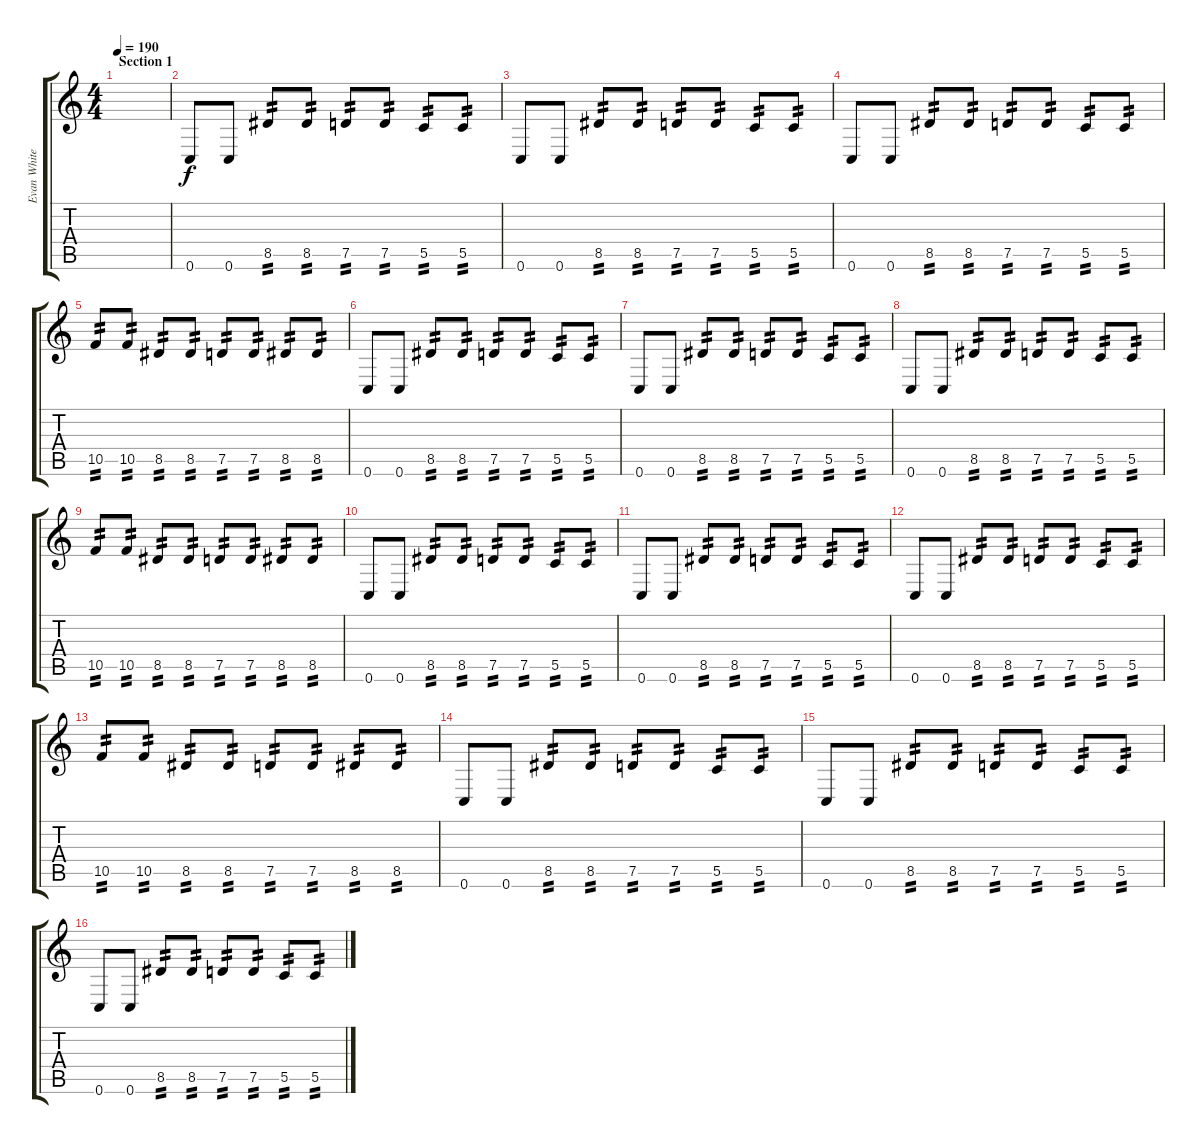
\track ("Evan White" "Evan White") {instrument distortionguitar}
\staff {score tabs}
\tuning (D4 A3 F3 C3 G2 C2) {hide}
\ts (4 4)
\section ("" "Section 1")
\tempo 190
\clef g2
\ks c
|
0.6.8 0.6.8 8.5.8{tp 2} 8.5.8{tp 2} 7.5.8{tp 2} 7.5.8{tp 2} 5.5.8{tp 2} 5.5.8{tp 2} |
0.6.8 0.6.8 8.5.8{tp 2} 8.5.8{tp 2} 7.5.8{tp 2} 7.5.8{tp 2} 5.5.8{tp 2} 5.5.8{tp 2} |
0.6.8 0.6.8 8.5.8{tp 2} 8.5.8{tp 2} 7.5.8{tp 2} 7.5.8{tp 2} 5.5.8{tp 2} 5.5.8{tp 2} |
10.5.8{tp 2} 10.5.8{tp 2} 8.5.8{tp 2} 8.5.8{tp 2} 7.5.8{tp 2} 7.5.8{tp 2} 8.5.8{tp 2} 8.5.8{tp 2} |
0.6.8 0.6.8 8.5.8{tp 2} 8.5.8{tp 2} 7.5.8{tp 2} 7.5.8{tp 2} 5.5.8{tp 2} 5.5.8{tp 2} |
0.6.8 0.6.8 8.5.8{tp 2} 8.5.8{tp 2} 7.5.8{tp 2} 7.5.8{tp 2} 5.5.8{tp 2} 5.5.8{tp 2} |
0.6.8 0.6.8 8.5.8{tp 2} 8.5.8{tp 2} 7.5.8{tp 2} 7.5.8{tp 2} 5.5.8{tp 2} 5.5.8{tp 2} |
10.5.8{tp 2} 10.5.8{tp 2} 8.5.8{tp 2} 8.5.8{tp 2} 7.5.8{tp 2} 7.5.8{tp 2} 8.5.8{tp 2} 8.5.8{tp 2} |
0.6.8 0.6.8 8.5.8{tp 2} 8.5.8{tp 2} 7.5.8{tp 2} 7.5.8{tp 2} 5.5.8{tp 2} 5.5.8{tp 2} |
0.6.8 0.6.8 8.5.8{tp 2} 8.5.8{tp 2} 7.5.8{tp 2} 7.5.8{tp 2} 5.5.8{tp 2} 5.5.8{tp 2} |
0.6.8 0.6.8 8.5.8{tp 2} 8.5.8{tp 2} 7.5.8{tp 2} 7.5.8{tp 2} 5.5.8{tp 2} 5.5.8{tp 2} |
10.5.8{tp 2} 10.5.8{tp 2} 8.5.8{tp 2} 8.5.8{tp 2} 7.5.8{tp 2} 7.5.8{tp 2} 8.5.8{tp 2} 8.5.8{tp 2} |
0.6.8 0.6.8 8.5.8{tp 2} 8.5.8{tp 2} 7.5.8{tp 2} 7.5.8{tp 2} 5.5.8{tp 2} 5.5.8{tp 2} |
0.6.8 0.6.8 8.5.8{tp 2} 8.5.8{tp 2} 7.5.8{tp 2} 7.5.8{tp 2} 5.5.8{tp 2} 5.5.8{tp 2} |
0.6.8 0.6.8 8.5.8{tp 2} 8.5.8{tp 2} 7.5.8{tp 2} 7.5.8{tp 2} 5.5.8{tp 2} 5.5.8{tp 2}
